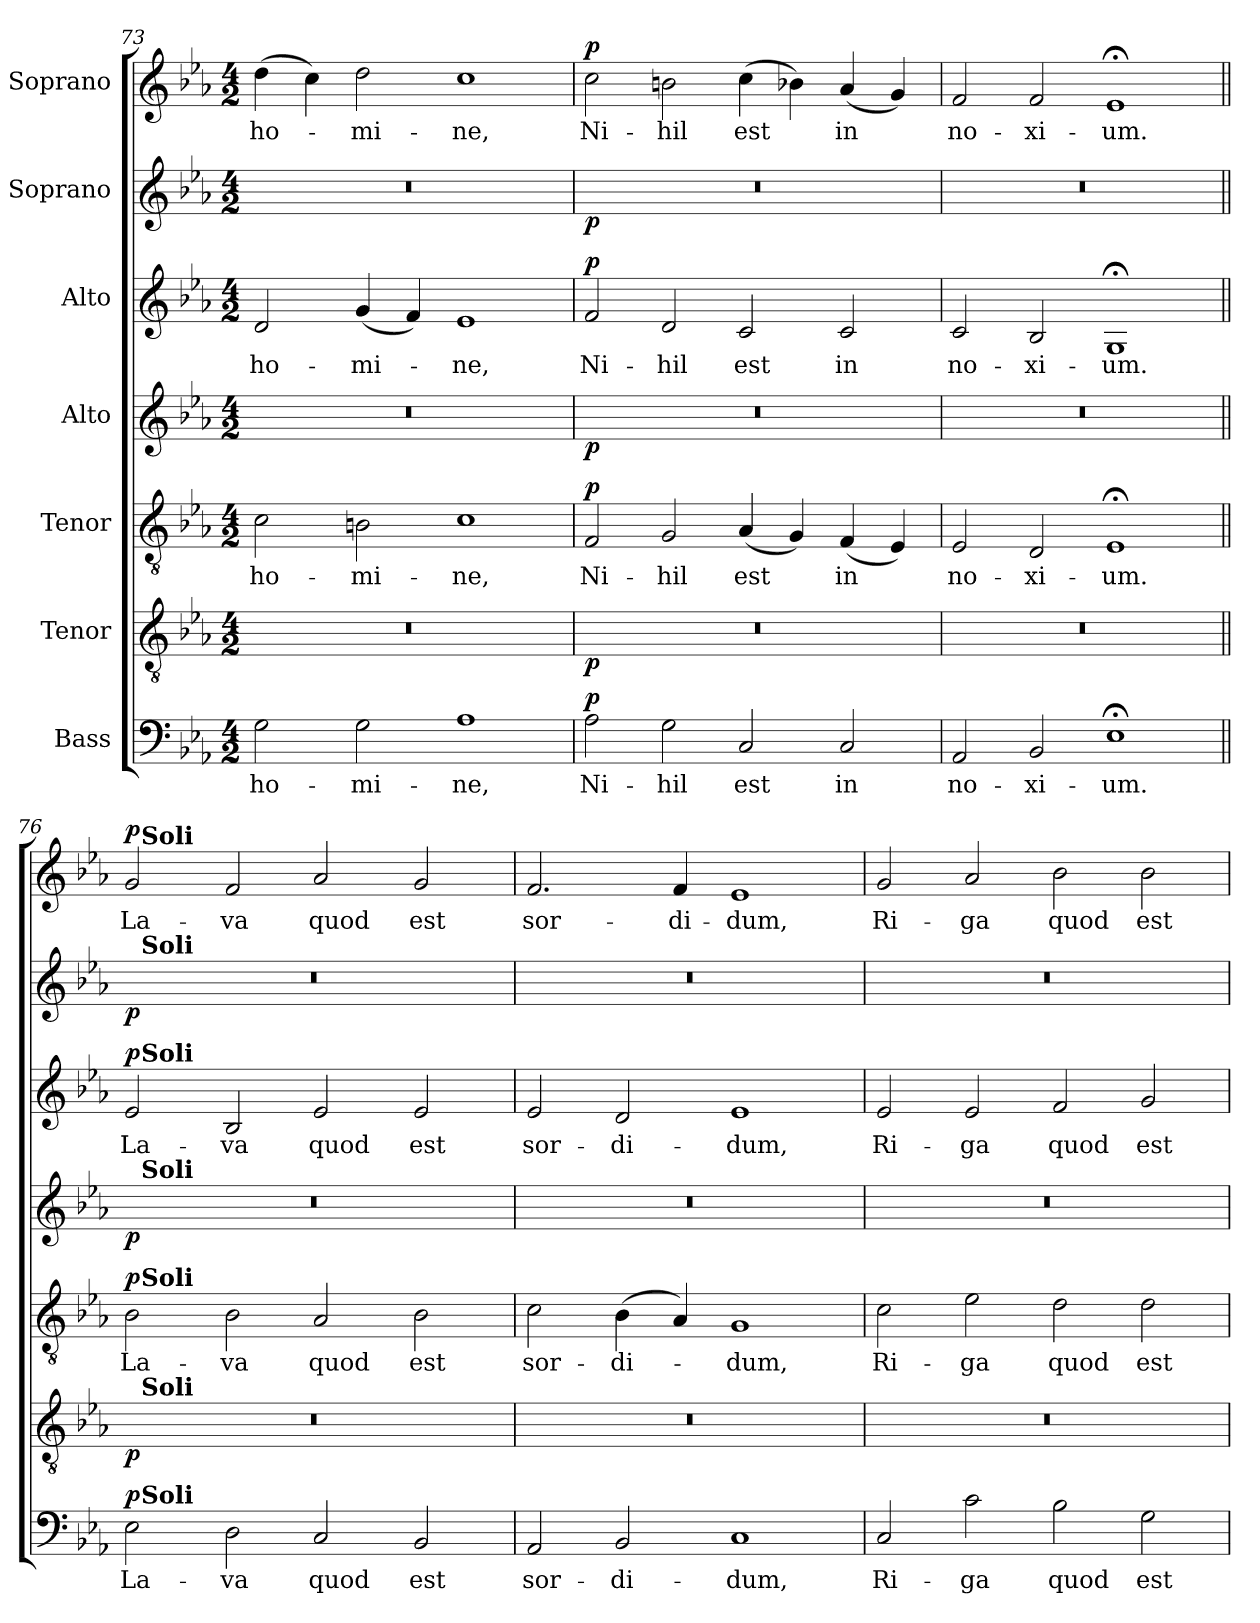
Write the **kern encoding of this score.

**kern	**text	**dynam	**kern	**dynam	**kern	**text	**dynam	**kern	**dynam	**kern	**text	**dynam	**kern	**dynam	**kern	**text	**dynam
*part7	*part7	*part7	*part6	*part6	*part5	*part5	*part5	*part4	*part4	*part3	*part3	*part3	*part2	*part2	*part1	*part1	*part1
*staff7	*staff7	*staff7	*staff6	*staff6	*staff5	*staff5	*staff5	*staff4	*staff4	*staff3	*staff3	*staff3	*staff2	*staff2	*staff1	*staff1	*staff1
*I"Bass	*	*	*I"Tenor	*	*I"Tenor	*	*	*I"Alto	*	*I"Alto	*	*	*I"Soprano	*	*I"Soprano	*	*
*clefF4	*	*	*clefGv2	*	*clefGv2	*	*	*clefG2	*	*clefG2	*	*	*clefG2	*	*clefG2	*	*
*k[b-e-a-]	*	*	*k[b-e-a-]	*	*k[b-e-a-]	*	*	*k[b-e-a-]	*	*k[b-e-a-]	*	*	*k[b-e-a-]	*	*k[b-e-a-]	*	*
*E-:	*	*	*E-:	*	*E-:	*	*	*E-:	*	*E-:	*	*	*E-:	*	*E-:	*	*
*M4/2	*	*	*M4/2	*	*M4/2	*	*	*M4/2	*	*M4/2	*	*	*M4/2	*	*M4/2	*	*
=73	=73	=73	=73	=73	=73	=73	=73	=73	=73	=73	=73	=73	=73	=73	=73	=73	=73
!	!LO:LY:b	!	!	!	!	!LO:LY:b	!	!	!	!	!LO:LY:b	!	!	!	!	!LO:LY:b	!
2G\	ho-	.	0r	.	2c\	ho-	.	0r	.	2d/	ho-	.	0r	.	(>4dd\	ho-	.
.	.	.	.	.	.	.	.	.	.	.	.	.	.	.	4cc\)	.	.
!	!LO:LY:b	!	!	!	!	!LO:LY:b	!	!	!	!	!LO:LY:b	!	!	!	!	!LO:LY:b	!
2G\	-mi-	.	.	.	2Bn\	-mi-	.	.	.	(<4g/	-mi-	.	.	.	2dd\	-mi-	.
.	.	.	.	.	.	.	.	.	.	4f/)	.	.	.	.	.	.	.
!	!LO:LY:b	!	!	!	!	!LO:LY:b	!	!	!	!	!LO:LY:b	!	!	!	!	!LO:LY:b	!
1A-	-ne,	.	.	.	1c	-ne,	.	.	.	1e-	-ne,	.	.	.	1cc	-ne,	.
=74	=74	=74	=74	=74	=74	=74	=74	=74	=74	=74	=74	=74	=74	=74	=74	=74	=74
!	!LO:LY:b	!LO:DY:b	!	!LO:DY:b	!	!LO:LY:b	!LO:DY:b	!	!LO:DY:b	!	!LO:LY:b	!LO:DY:b	!	!LO:DY:b	!	!LO:LY:b	!LO:DY:b
2A-\	Ni-	p	0r	p	2F/	Ni-	p	0r	p	2f/	Ni-	p	0r	p	2cc\	Ni-	p
!	!LO:LY:b	!	!	!	!	!LO:LY:b	!	!	!	!	!LO:LY:b	!	!	!	!	!LO:LY:b	!
2G\	-hil	.	.	.	2G/	-hil	.	.	.	2d/	-hil	.	.	.	2bn\	-hil	.
!	!LO:LY:b	!	!	!	!	!LO:LY:b	!	!	!	!	!LO:LY:b	!	!	!	!	!LO:LY:b	!
2C/	est	.	.	.	(<4A-/	est	.	.	.	2c/	est	.	.	.	(>4cc\	est	.
.	.	.	.	.	4G/)	.	.	.	.	.	.	.	.	.	4b-X\)	.	.
!	!LO:LY:b	!	!	!	!	!LO:LY:b	!	!	!	!	!LO:LY:b	!	!	!	!	!LO:LY:b	!
2C/	in	.	.	.	(<4F/	in	.	.	.	2c/	in	.	.	.	(<4a-/	in	.
.	.	.	.	.	4E-/)	.	.	.	.	.	.	.	.	.	4g/)	.	.
=75	=75	=75	=75	=75	=75	=75	=75	=75	=75	=75	=75	=75	=75	=75	=75	=75	=75
!	!LO:LY:b	!	!	!	!	!LO:LY:b	!	!	!	!	!LO:LY:b	!	!	!	!	!LO:LY:b	!
2AA-/	no-	.	0r	.	2E-/	no-	.	0r	.	2c/	no-	.	0r	.	2f/	no-	.
!	!LO:LY:b	!	!	!	!	!LO:LY:b	!	!	!	!	!LO:LY:b	!	!	!	!	!LO:LY:b	!
2BB-/	-xi-	.	.	.	2D/	-xi-	.	.	.	2B-/	-xi-	.	.	.	2f/	-xi-	.
!	!LO:LY:b	!	!	!	!	!LO:LY:b	!	!	!	!	!LO:LY:b	!	!	!	!	!LO:LY:b	!
1E-;<	-um.	.	.	.	1E-;<	-um.	.	.	.	1G;<	-um.	.	.	.	1e-;<	-um.	.
!!LO:PB:g=z
=76||	=76||	=76||	=76||	=76||	=76||	=76||	=76||	=76||	=76||	=76||	=76||	=76||	=76||	=76||	=76||	=76||	=76||
!	!LO:LY:b	!LO:DY:b	!	!LO:DY:b	!	!LO:LY:b	!LO:DY:b	!	!LO:DY:b	!	!LO:LY:b	!LO:DY:b	!	!LO:DY:b	!	!LO:LY:b	!LO:DY:b
*^	*	*	*^	*	*^	*	*	*^	*	*^	*	*	*^	*	*^	*	*
2E-\	32ryy	La-	p	0r	32ryy	p	2B-\	32ryy	La-	p	0r	32ryy	p	2e-/	32ryy	La-	p	0r	32ryy	p	2g/	32ryy	La-	p
!	!	!	!	!	!	!	!	!	!	!	!	!	!	!	!	!	!	!	!	!	!	!LO:TX:a:B:t=Soli	!	!
!	!	!	!	!	!	!	!	!	!	!	!	!	!	!	!	!	!	!	!LO:TX:a:B:t=Soli	!	!	!	!	!
!	!	!	!	!	!	!	!	!	!	!	!	!	!	!	!LO:TX:a:B:t=Soli	!	!	!	!	!	!	!	!	!
!	!	!	!	!	!	!	!	!	!	!	!	!LO:TX:a:B:t=Soli	!	!	!	!	!	!	!	!	!	!	!	!
!	!	!	!	!	!	!	!	!LO:TX:a:B:t=Soli	!	!	!	!	!	!	!	!	!	!	!	!	!	!	!	!
!	!	!	!	!	!LO:TX:a:B:t=Soli	!	!	!	!	!	!	!	!	!	!	!	!	!	!	!	!	!	!	!
!	!LO:TX:a:B:t=Soli	!	!	!	!	!	!	!	!	!	!	!	!	!	!	!	!	!	!	!	!	!	!	!
.	1ryy	.	.	.	1ryy	.	.	1ryy	.	.	.	1ryy	.	.	1ryy	.	.	.	1ryy	.	.	1ryy	.	.
!	!	!LO:LY:b	!	!	!	!	!	!	!LO:LY:b	!	!	!	!	!	!	!LO:LY:b	!	!	!	!	!	!	!LO:LY:b	!
2D\	.	-va	.	.	.	.	2B-\	.	-va	.	.	.	.	2B-/	.	-va	.	.	.	.	2f/	.	-va	.
!	!	!LO:LY:b	!	!	!	!	!	!	!LO:LY:b	!	!	!	!	!	!	!LO:LY:b	!	!	!	!	!	!	!LO:LY:b	!
2C/	.	quod	.	.	.	.	2A-/	.	quod	.	.	.	.	2e-/	.	quod	.	.	.	.	2a-/	.	quod	.
.	2ryy	.	.	.	2ryy	.	.	2ryy	.	.	.	2ryy	.	.	2ryy	.	.	.	2ryy	.	.	2ryy	.	.
!	!	!LO:LY:b	!	!	!	!	!	!	!LO:LY:b	!	!	!	!	!	!	!LO:LY:b	!	!	!	!	!	!	!LO:LY:b	!
2BB-/	.	est	.	.	.	.	2B-\	.	est	.	.	.	.	2e-/	.	est	.	.	.	.	2g/	.	est	.
.	4...ryy	.	.	.	4...ryy	.	.	4...ryy	.	.	.	4...ryy	.	.	4...ryy	.	.	.	4...ryy	.	.	4...ryy	.	.
=77	=77	=77	=77	=77	=77	=77	=77	=77	=77	=77	=77	=77	=77	=77	=77	=77	=77	=77	=77	=77	=77	=77	=77	=77
!	!	!LO:LY:b	!	!	!	!	!	!	!LO:LY:b	!	!	!	!	!	!	!LO:LY:b	!	!	!	!	!	!	!LO:LY:b	!
*v	*v	*	*	*	*	*	*v	*v	*	*	*v	*v	*	*v	*v	*	*	*v	*v	*	*v	*v	*	*
*	*	*	*v	*v	*	*	*	*	*	*	*	*	*	*	*	*	*	*
2AA-/	sor-	.	0r	.	2c\	sor-	.	0r	.	2e-/	sor-	.	0r	.	2.f/	sor-	.
!	!LO:LY:b	!	!	!	!	!LO:LY:b	!	!	!	!	!LO:LY:b	!	!	!	!	!	!
2BB-/	-di-	.	.	.	(>4B-\	-di-	.	.	.	2d/	-di-	.	.	.	.	.	.
!	!	!	!	!	!	!	!	!	!	!	!	!	!	!	!	!LO:LY:b	!
.	.	.	.	.	4A-/)	.	.	.	.	.	.	.	.	.	4f/	-di-	.
!	!LO:LY:b	!	!	!	!	!LO:LY:b	!	!	!	!	!LO:LY:b	!	!	!	!	!LO:LY:b	!
1C	-dum,	.	.	.	1G	-dum,	.	.	.	1e-	-dum,	.	.	.	1e-	-dum,	.
=78	=78	=78	=78	=78	=78	=78	=78	=78	=78	=78	=78	=78	=78	=78	=78	=78	=78
!	!LO:LY:b	!	!	!	!	!LO:LY:b	!	!	!	!	!LO:LY:b	!	!	!	!	!LO:LY:b	!
2C/	Ri-	.	0r	.	2c\	Ri-	.	0r	.	2e-/	Ri-	.	0r	.	2g/	Ri-	.
!	!LO:LY:b	!	!	!	!	!LO:LY:b	!	!	!	!	!LO:LY:b	!	!	!	!	!LO:LY:b	!
2c\	-ga	.	.	.	2e-\	-ga	.	.	.	2e-/	-ga	.	.	.	2a-/	-ga	.
!	!LO:LY:b	!	!	!	!	!LO:LY:b	!	!	!	!	!LO:LY:b	!	!	!	!	!LO:LY:b	!
2B-\	quod	.	.	.	2d\	quod	.	.	.	2f/	quod	.	.	.	2b-\	quod	.
!	!LO:LY:b	!	!	!	!	!LO:LY:b	!	!	!	!	!LO:LY:b	!	!	!	!	!LO:LY:b	!
2G\	est	.	.	.	2d\	est	.	.	.	2g/	est	.	.	.	2b-\	est	.
=	=	=	=	=	=	=	=	=	=	=	=	=	=	=	=	=	=
*-	*-	*-	*-	*-	*-	*-	*-	*-	*-	*-	*-	*-	*-	*-	*-	*-	*-
